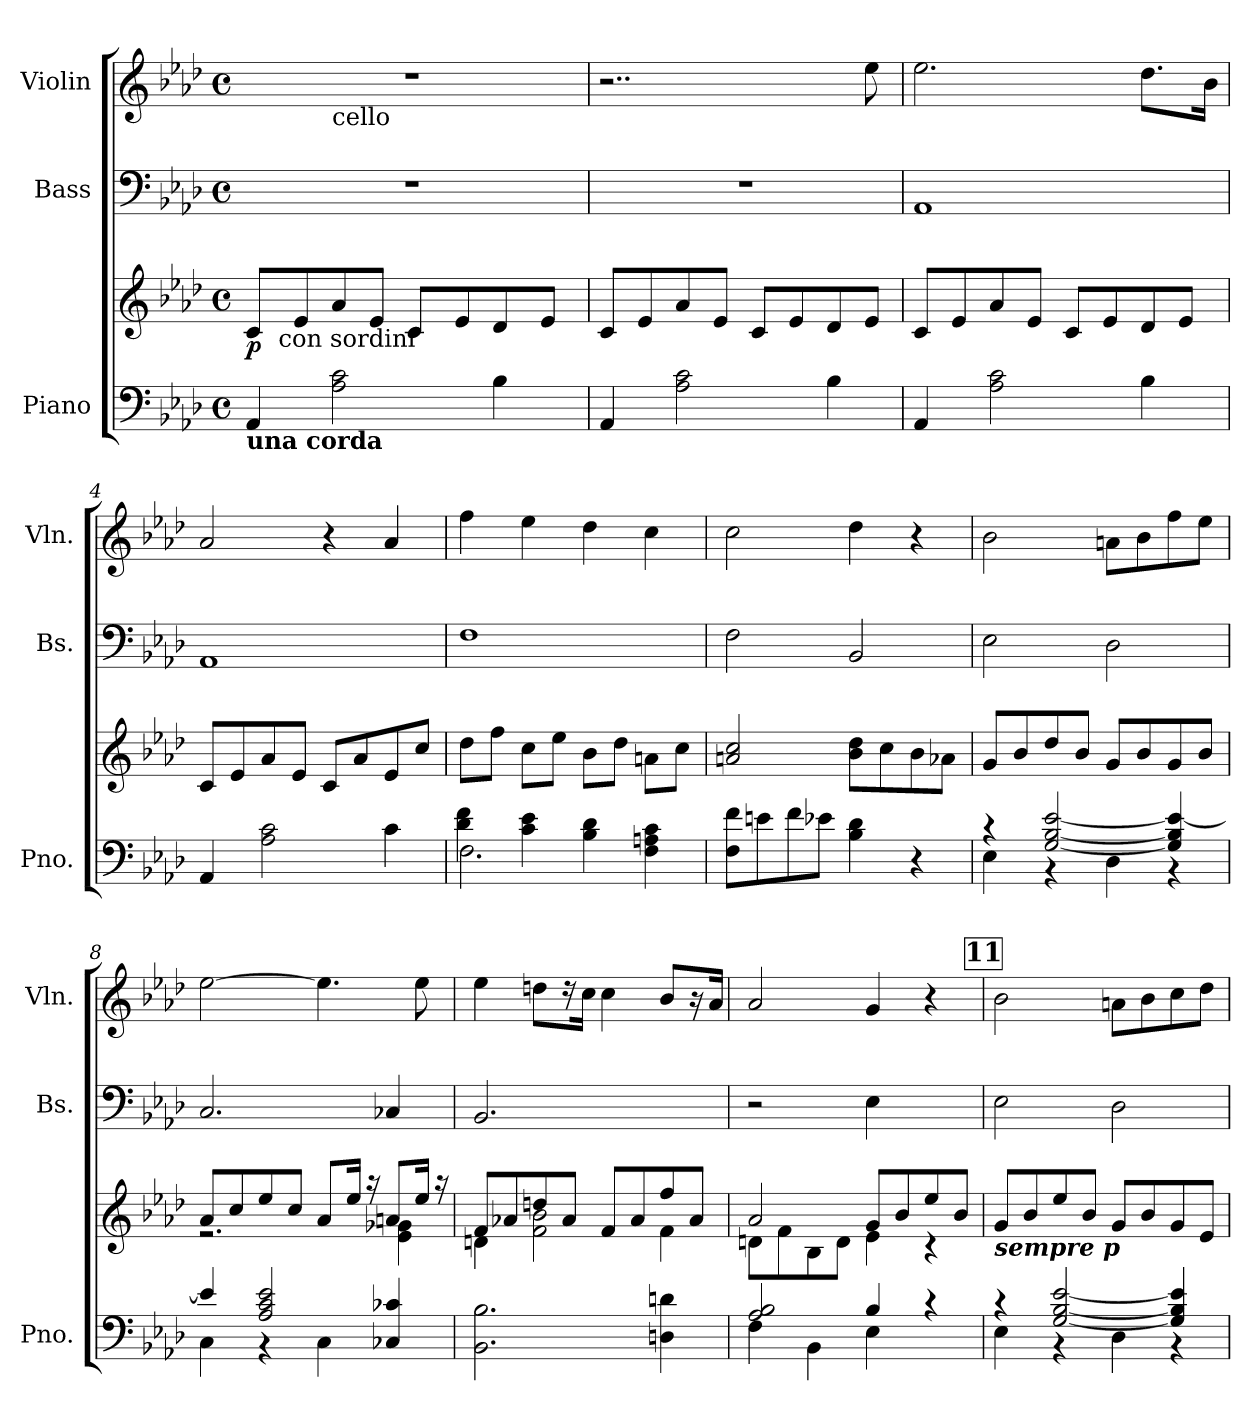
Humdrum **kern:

**kern	**kern	**dynam	**kern	**kern
*part3	*part3	*part3	*part2	*part1
*staff4	*staff3	*staff3/4	*staff2	*staff1
*I"Piano	*	*	*I"Bass	*I"Violin
*I'Pno.	*	*	*I'Bs.	*I'Vln.
*clefF4	*clefG2	*	*clefF4	*clefG2
*	*	*	*ITrd7c12	*
*k[b-e-a-d-]	*k[b-e-a-d-]	*	*k[b-e-a-d-]	*k[b-e-a-d-]
*A-:	*A-:	*	*A-:	*A-:
*M4/4	*M4/4	*	*M4/4	*M4/4
*met(c)	*met(c)	*	*met(c)	*met(c)
*MM70	*MM70	*	*MM70	*MM70
=1	=1	=1	=1	=1
!	!	!	!	!LO:TX:a:B:t=Andante
!LO:TX:b:B:t=una corda	!	!	!	!
!	!	!LO:DY:b	!	!
*	*^	*	*	*^
4AA-/	8c/L	16.ryy	p	1r	1r	4ryy
!	!	!LO:TX:b:t=con sordini	!	!	!	!
.	.	2ryy	.	.	.	.
.	8e-/	.	.	.	.	.
!	!	!	!	!	!	!LO:TX:b:t=cello
2A-\ 2c\	8a-/	.	.	.	.	2.ryy
.	8e-/J	.	.	.	.	.
.	8c/L	.	.	.	.	.
.	.	4ryy	.	.	.	.
.	8e-/	.	.	.	.	.
4B-\	8d-/	.	.	.	.	.
.	.	8ryy	.	.	.	.
.	8e-/J	.	.	.	.	.
.	.	32ryy	.	.	.	.
*	*v	*v	*	*	*v	*v
=2	=2	=2	=2	=2
4AA-/	8c/L	.	1r	2..r
.	8e-/	.	.	.
2A-\ 2c\	8a-/	.	.	.
.	8e-/J	.	.	.
.	8c/L	.	.	.
.	8e-/	.	.	.
4B-\	8d-/	.	.	.
.	8e-/J	.	.	8ee-\
=3	=3	=3	=3	=3
4AA-/	8c/L	.	1AAA-	2.ee-\
.	8e-/	.	.	.
2A-\ 2c\	8a-/	.	.	.
.	8e-/J	.	.	.
.	8c/L	.	.	.
.	8e-/	.	.	.
4B-\	8d-/	.	.	8.dd-\L
.	8e-/J	.	.	.
.	.	.	.	16b-\Jk
=4	=4	=4	=4	=4
4AA-/	8c/L	.	1AAA-	2a-/
.	8e-/	.	.	.
2A-\ 2c\	8a-/	.	.	.
.	8e-/J	.	.	.
.	8c/L	.	.	4r
.	8a-/	.	.	.
4c\	8e-/	.	.	4a-/
.	8cc/J	.	.	.
=5	=5	=5	=5	=5
*^	*	*	*	*
2.F\	4d-\ 4f\	8dd-\L	.	1FF	4ff\
.	.	8ff\J	.	.	.
.	4c\ 4e-\	8cc\L	.	.	4ee-\
.	.	8ee-\J	.	.	.
.	4B-\ 4d-\	8b-\L	.	.	4dd-\
.	.	8dd-\J	.	.	.
4ryy	4F\ 4An\ 4c\	8an\L	.	.	4cc\
.	.	8cc\J	.	.	.
*v	*v	*	*	*	*
=6	=6	=6	=6	=6
8F\ 8f\L	2an/ 2cc/	.	2FF\	2cc\
8en\	.	.	.	.
8f\	.	.	.	.
8e-X\J	.	.	.	.
4B-\ 4d-\	8b-\ 8dd-\L	.	2BBB-/	4dd-\
.	8cc\	.	.	.
4r	8b-\	.	.	4r
.	8a-X\J	.	.	.
!!LO:LB:g=z
=7	=7	=7	=7	=7
*^	*	*	*	*
4E-\	4rc	8g/L	.	2EE-\	2b-\
.	.	8b-/	.	.	.
4rBB	[>2G/ [>2B-/ [>2e-/	8dd-/	.	.	.
.	.	8b-/J	.	.	.
4D-\	.	8g/L	.	2DD-\	8an\L
.	.	8b-/	.	.	8b-\
4rBB	4G/] 4B-/] 4e-/_	8g/	.	.	8ff\
.	.	8b-/J	.	.	8ee-\J
=8	=8	=8	=8	=8	=8
*	*	*^	*	*	*
4C\	4e-/]	8a-/L	2.re	.	2.CC/	[2ee-\
.	.	8cc/	.	.	.	.
4rBB	2A-/ 2c/ 2e-/	8ee-/	.	.	.	.
.	.	8cc/J	.	.	.	.
4C\	.	8a-/L	.	.	.	4.ee-\]
.	.	16ee-/Jk	.	.	.	.
.	.	16rgg	.	.	.	.
4C-X/ 4c-X/	4ryy	8an/L	4e-\ 4g-X\	.	4CC-X/	.
.	.	16ee-/Jk	.	.	.	8ee-\
.	.	16rgg	.	.	.	.
*v	*v	*	*	*	*	*
=9	=9	=9	=9	=9	=9
2.BB-\ 2.B-\	8f/L	4dn\	.	2.BBB-/	4ee-\
.	8a-X/	.	.	.	.
.	8ddn/	2f\ 2b-\	.	.	8ddn\L
.	8a-/J	.	.	.	16r
.	.	.	.	.	16cc\Jk
.	8f/L	.	.	.	4cc\
.	8a-/	.	.	.	.
4Dn\ 4dn\	8ff/	4f\	.	4ryy	8b-/L
.	8a-/J	.	.	.	16r
.	.	.	.	.	16a-/Jk
!!LO:REH:place=s1:a:t=11:qo=4
=10	=10	=10	=10	=10	=10
*^	*	*	*	*	*
4F\	2A-/ 2B-/	2a-/	8dn\L	.	2r	2a-/
.	.	.	8f\	.	.	.
4BB-\	.	.	8B-\	.	.	.
.	.	.	8d\J	.	.	.
4E-\	4B-/	8g/L	4e-\	.	4EE-\	4g/
.	.	8b-/	.	.	.	.
4rc	4ryy	8ee-/	4rc	.	4ryy	4r
.	.	8b-/J	.	.	.	.
*	*	*v	*v	*	*	*
=11	=11	=11	=11	=11	=11
!	!	!LO:TX:b:Bi:t=sempre p	!	!	!
4E-\	4rc	8g/L	.	2EE-\	2b-\
.	.	8b-/	.	.	.
4rBB	[>2G/ [>2B-/ [>2e-/	8ee-/	.	.	.
.	.	8b-/J	.	.	.
4D-\	.	8g/L	.	2DD-\	8an\L
.	.	8b-/	.	.	8b-\
4rBB	4G/] 4B-/] 4e-/]	8g/	.	.	8cc\
.	.	8e-/J	.	.	8dd-\J
*v	*v	*	*	*	*
=	=	=	=	=
*-	*-	*-	*-	*-
